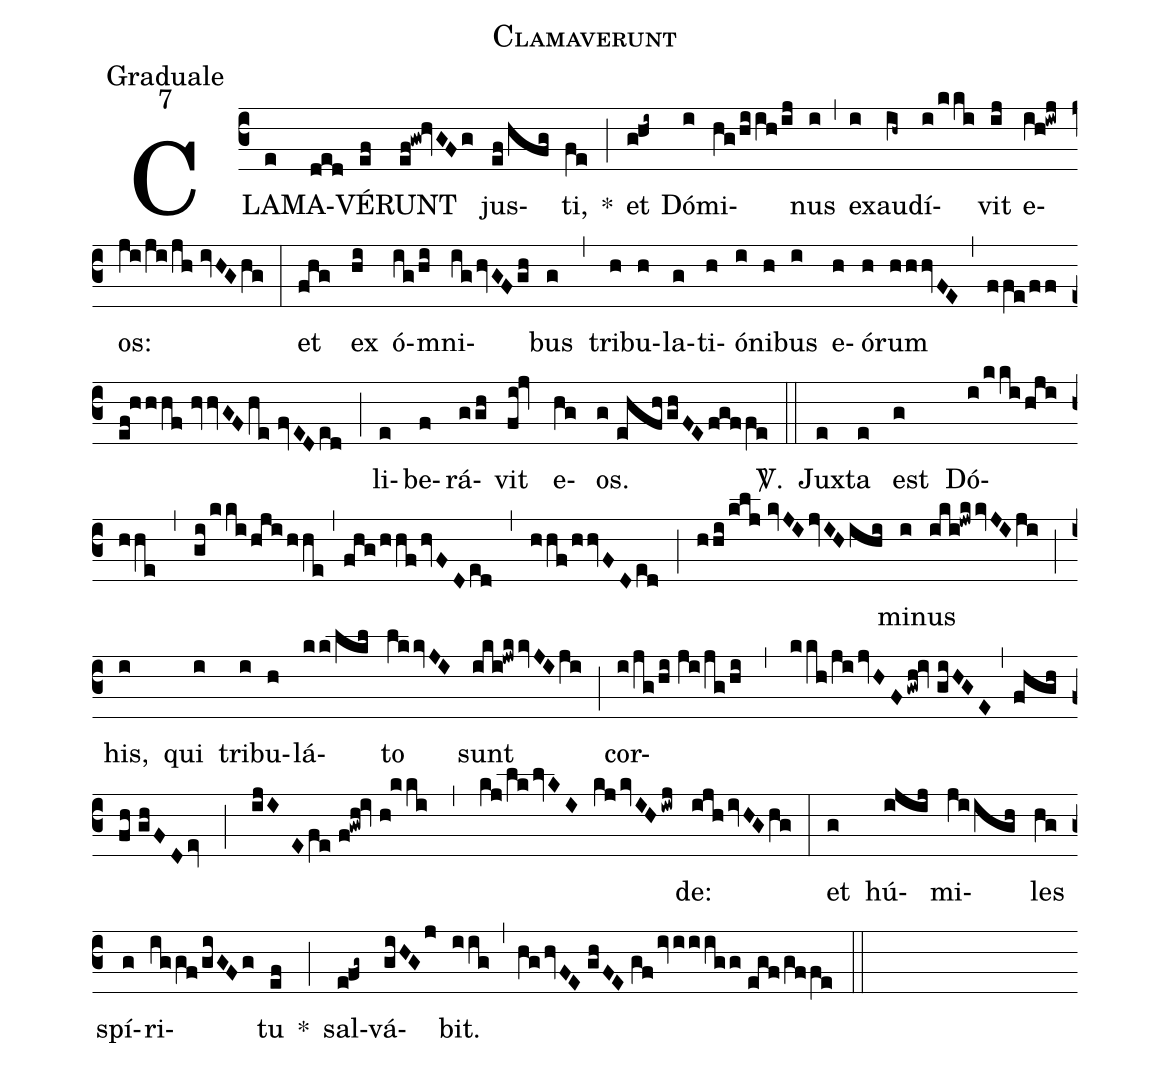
name:Clamaverunt;
office-part:Graduale;
mode:7;
%%
(c3) CLA(e)MA(ded)VÉ(ef)RUNT(ef!gw!hvGFg) jus(ef/hfg)ti,(fe) *(;) et(g!hi~) Dó(i)mi(hg/hiih/ij)nus(i) (,) ex(i)au(ih~)dí(i/kki)vit(ij) e(ih!iwj)os:(ji/ji/jh//ivHGhg) (:) et(fhg) ex(hi) ó(ig/hi)mni(ighvGFgh)bus(g) (,) tri(h)bu(h)la(g)ti(h)ó(i)ni(h)bus(i) e(h)ó(h)rum(hhhvFE) (,) (ffe/ff//ef!hhhf//hvvGFhe//fvEDed) (;) li(e)be(f)rá(ggh)vit(fi!jv) e(hg)os.(g//ehfh/ghFEfgffe) <sp>V/</sp>.(::) Jux(e)ta(e) est(g) Dó(i/kki/hji/hhe,gi/kki/hji/hhe,fhg/hhfhvFDed,hhf/hhvFDed;hhi/klj//kvJIjvIHihi)mi(i)nus(iki!jwkkvJIji) (;) his,(i) qui(i) tri(i)bu(h)lá(kk/lkl)to(lkkvJI) sunt(iki!jwkkvJIji) (;) cor(i/jg/hi//ji/jg/hi,kkh/jijvHF/gwh!iv//giHGE,fhgh//fh//ghFDev;ijIEfe//f!gwh!iv///h!kki,kj/lklvKI kjkvIHiwj)de:(ijhivHGhg) (:) et(g) hú(ijij)mi(jiigh)les(hg) spí(g)ri(iggf/giGFg)tu(ef) *(;) sal(e!fg~)vá(giHGj)bit.(iig) (,) (hghvFE//ghFE//gf/iv/iiigg//egf/gffe) (::)
